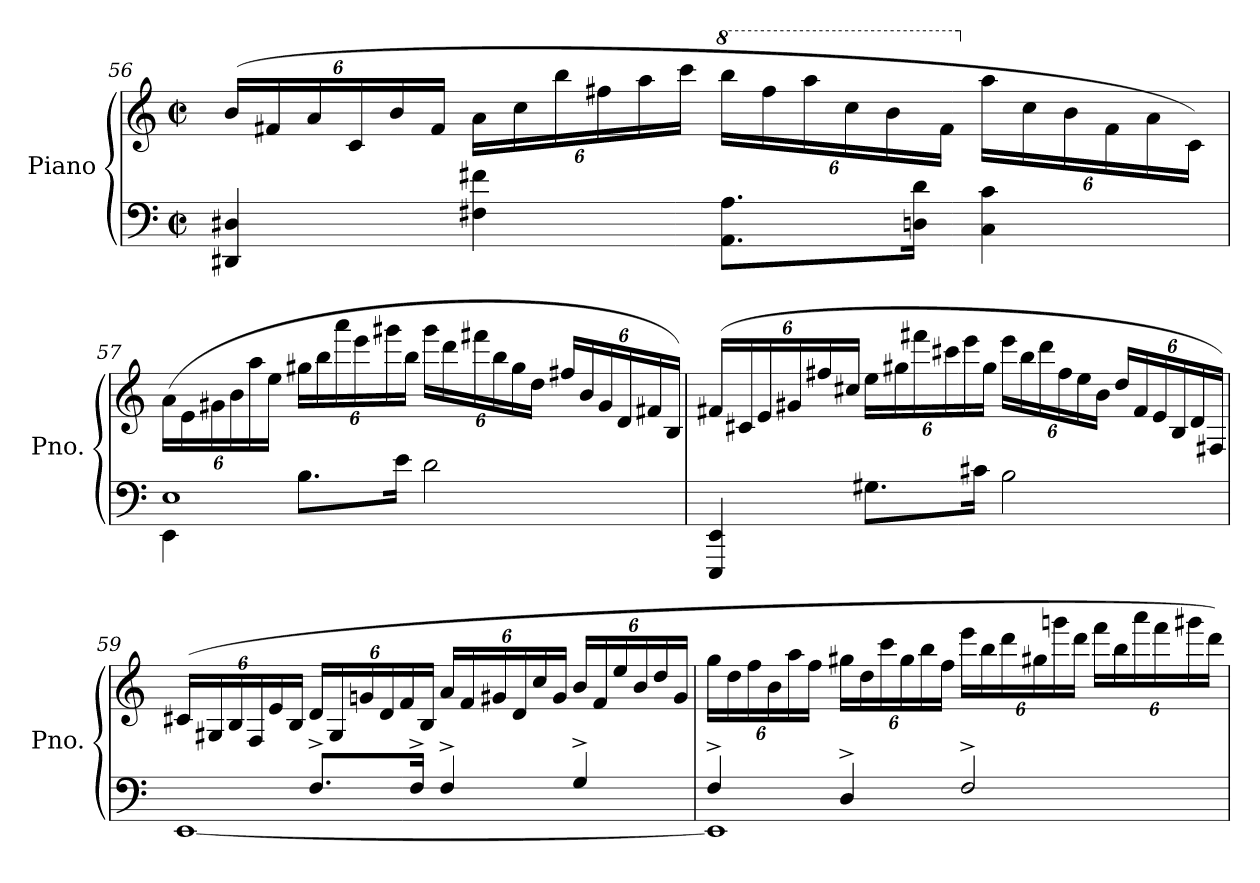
**kern	**kern
*part1	*part1
*staff2	*staff1
*I"Piano	*
*I'Pno.	*
*clefF4	*clefG2
*k[]	*k[]
*M2/2	*M2/2
*met(c|)	*met(c|)
*	*Xbrackettup
=56	=56
4DD#X/ 4D#X/	(>24b/LL
.	24f#X/
.	24a/
.	24c/
.	24b/
.	24f#/JJ
4F#X\ 4f#X\	24a\LL
.	24cc\
.	24bb\
.	24ff#X\
.	24aa\
.	24ccc\JJ
*	*8va
8.AA\ 8.A\L	24bbb\LL
.	24fff#\
.	24aaa\
.	24ccc\
.	24bb\
16Dn\ 16d\Jk	.
.	24ff#\JJ
*	*X8va
4C\ 4c\	24aa\LL
.	24cc\
.	24b\
.	24f#\
.	24a\
.	24c\JJ)
!!LO:LB:g=z
=57	=57
*^	*
4EE\	1E	(>24a\LL
.	.	24e\
.	.	24g#X\
.	.	24b\
.	.	24aa\
.	.	24ee\JJ
8.B\L	.	24gg#X\LL
.	.	24bb\
.	.	24aaa\
.	.	24eee\
.	.	24ggg#X\
16e\Jk	.	.
.	.	24bb\JJ
2d\	.	24ggg#\LL
.	.	24ddd\
.	.	24fff#X\
.	.	24bb\
.	.	24gg#\
.	.	24dd\JJ
.	.	24ff#X/LL
.	.	24b/
.	.	24g#/
.	.	24d/
.	.	24f#X/
.	.	24B/JJ)
*v	*v	*
=58	=58
4EEE/ 4EE/	(>24f#X/LL
.	24c#X/
.	24e/
.	24g#X/
.	24ff#X/
.	24cc#X/JJ
8.G#X\L	24ee\LL
.	24gg#X\
.	24fff#X\
.	24ccc#X\
.	24eee\
16c#X\Jk	.
.	24gg#\JJ
2B\	24eee\LL
.	24bb\
.	24ddd\
.	24ff#\
.	24ee\
.	24b\JJ
.	24dd/LL
.	24f#/
.	24e/
.	24B/
.	24d/
.	24F#X/JJ)
!!LO:PB:g=z
=59	=59
*^	*
4ryy	[1EE	(>24c#X/LL
.	.	24G#X/
.	.	24B/
.	.	24F/
.	.	24e/
.	.	24B/JJ
8.F^/L	.	24d/LL
.	.	24G#/
.	.	24gn/
.	.	24d/
.	.	24f/
16F^/Jk	.	.
.	.	24B/JJ
4F^/	.	24a/LL
.	.	24f/
.	.	24g#X/
.	.	24d/
.	.	24cc/
.	.	24g#/JJ
4G^/	.	24b/LL
.	.	24f/
.	.	24ee/
.	.	24b/
.	.	24dd/
.	.	24g#/JJ
=60	=60	=60
4F^/	1EE]	24gg\LL
.	.	24dd\
.	.	24ff\
.	.	24b\
.	.	24aa\
.	.	24ff\JJ
4D^/	.	24gg#X\LL
.	.	24dd\
.	.	24ccc\
.	.	24gg#\
.	.	24bb\
.	.	24ff\JJ
2F^/	.	24eee\LL
.	.	24bb\
.	.	24ddd\
.	.	24gg#X\
.	.	24gggn\
.	.	24ddd\JJ
.	.	24fff\LL
.	.	24bb\
.	.	24aaa\
.	.	24fff\
.	.	24ggg#X\
.	.	24ddd\JJ)
*v	*v	*
=	=
*-	*-
